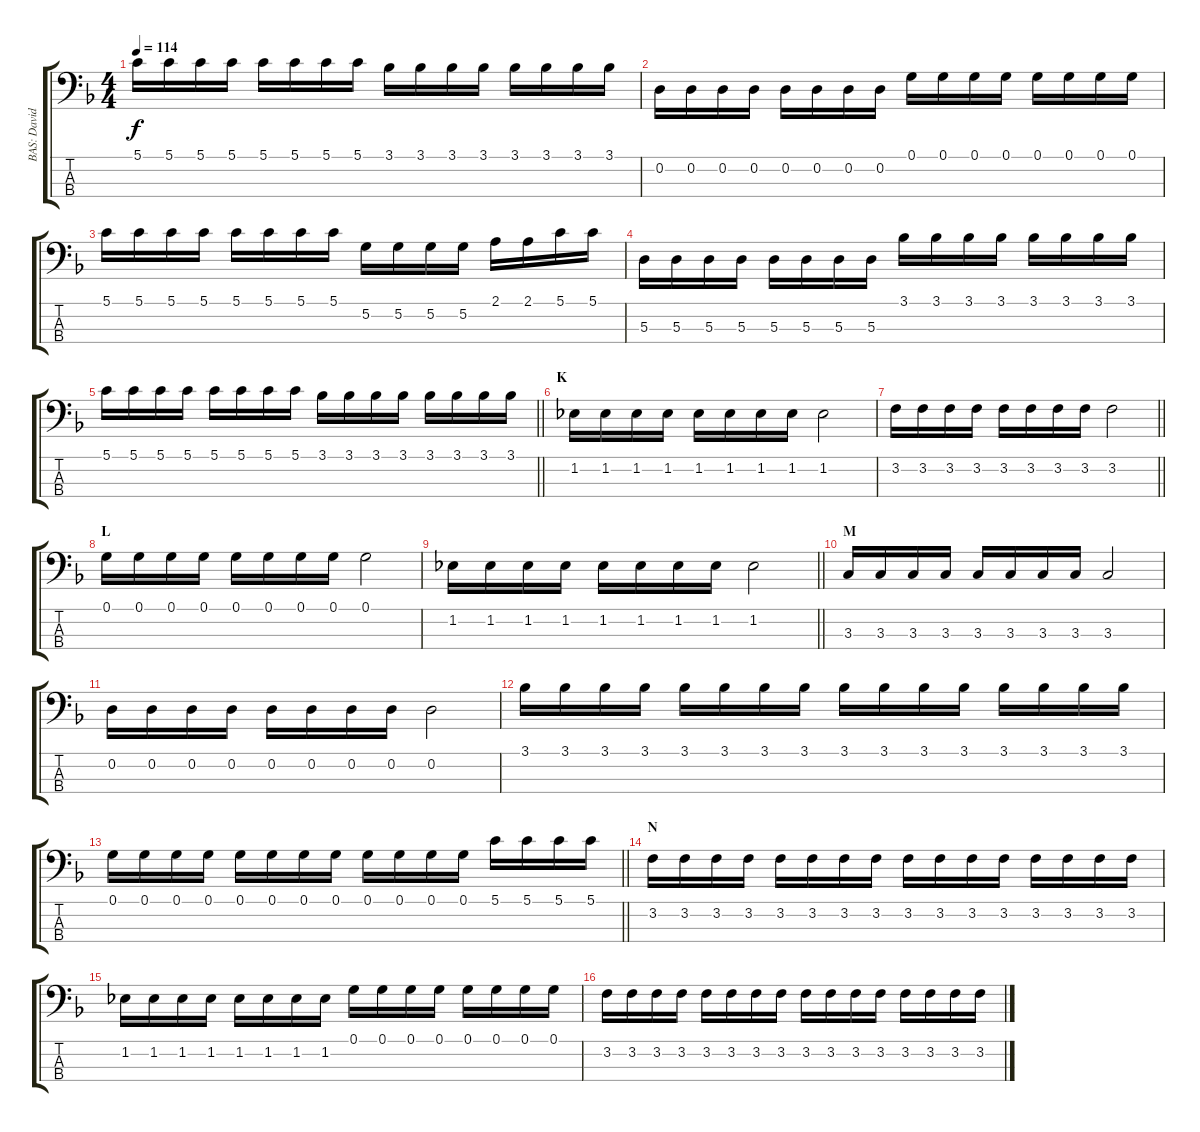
\track ("BAS: David Williams" "BAS: David") {instrument synthbass1}
\staff {score tabs}
\tuning (G2 D2 A1 E1) {hide}
\ts (4 4)
\tempo 114
\clef f4
\ks f
5.1.16{dy f} 5.1.16 5.1.16 5.1.16 5.1.16 5.1.16 5.1.16 5.1.16 3.1.16 3.1.16 3.1.16 3.1.16 3.1.16 3.1.16 3.1.16 3.1.16 |
0.2.16 0.2.16 0.2.16 0.2.16 0.2.16 0.2.16 0.2.16 0.2.16 0.1.16 0.1.16 0.1.16 0.1.16 0.1.16 0.1.16 0.1.16 0.1.16 |
5.1.16 5.1.16 5.1.16 5.1.16 5.1.16 5.1.16 5.1.16 5.1.16 5.2.16 5.2.16 5.2.16 5.2.16 2.1.16 2.1.16 5.1.16 5.1.16 |
5.3.16 5.3.16 5.3.16 5.3.16 5.3.16 5.3.16 5.3.16 5.3.16 3.1.16 3.1.16 3.1.16 3.1.16 3.1.16 3.1.16 3.1.16 3.1.16 |
\barLineRight lightlight
5.1.16 5.1.16 5.1.16 5.1.16 5.1.16 5.1.16 5.1.16 5.1.16 3.1.16 3.1.16 3.1.16 3.1.16 3.1.16 3.1.16 3.1.16 3.1.16 |
\section ("" "K")
1.2.16 1.2.16 1.2.16 1.2.16 1.2.16 1.2.16 1.2.16 1.2.16 1.2.2 |
\barLineRight lightlight
3.2.16 3.2.16 3.2.16 3.2.16 3.2.16 3.2.16 3.2.16 3.2.16 3.2.2 |
\section ("" "L")
0.1.16 0.1.16 0.1.16 0.1.16 0.1.16 0.1.16 0.1.16 0.1.16 0.1.2 |
\barLineRight lightlight
1.2.16 1.2.16 1.2.16 1.2.16 1.2.16 1.2.16 1.2.16 1.2.16 1.2.2 |
\section ("" "M")
3.3.16 3.3.16 3.3.16 3.3.16 3.3.16 3.3.16 3.3.16 3.3.16 3.3.2 |
0.2.16 0.2.16 0.2.16 0.2.16 0.2.16 0.2.16 0.2.16 0.2.16 0.2.2 |
3.1.16 3.1.16 3.1.16 3.1.16 3.1.16 3.1.16 3.1.16 3.1.16 3.1.16 3.1.16 3.1.16 3.1.16 3.1.16 3.1.16 3.1.16 3.1.16 |
\barLineRight lightlight
0.1.16 0.1.16 0.1.16 0.1.16 0.1.16 0.1.16 0.1.16 0.1.16 0.1.16 0.1.16 0.1.16 0.1.16 5.1.16 5.1.16 5.1.16 5.1.16 |
\section ("" "N")
3.2.16 3.2.16 3.2.16 3.2.16 3.2.16 3.2.16 3.2.16 3.2.16 3.2.16 3.2.16 3.2.16 3.2.16 3.2.16 3.2.16 3.2.16 3.2.16 |
1.2.16 1.2.16 1.2.16 1.2.16 1.2.16 1.2.16 1.2.16 1.2.16 0.1.16 0.1.16 0.1.16 0.1.16 0.1.16 0.1.16 0.1.16 0.1.16 |
3.2.16 3.2.16 3.2.16 3.2.16 3.2.16 3.2.16 3.2.16 3.2.16 3.2.16 3.2.16 3.2.16 3.2.16 3.2.16 3.2.16 3.2.16 3.2.16
